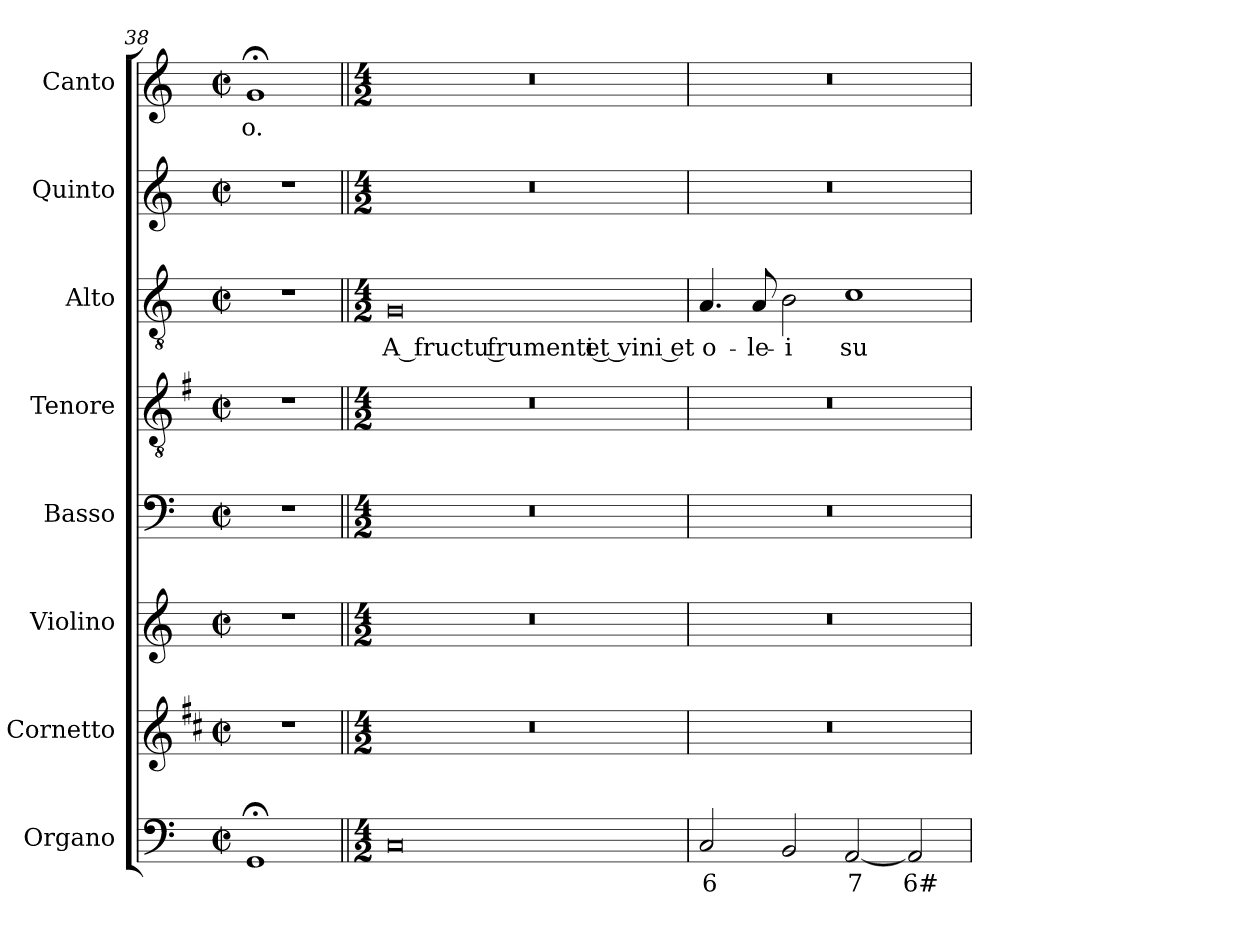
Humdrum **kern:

**kern	**text	**kern	**kern	**kern	**kern	**kern	**text	**kern	**kern	**text
*part8	*part8	*part7	*part6	*part5	*part4	*part3	*part3	*part2	*part1	*part1
*staff8	*staff8	*staff7	*staff6	*staff5	*staff4	*staff3	*staff3	*staff2	*staff1	*staff1
*I"Organo	*	*I"Cornetto	*I"Violino	*I"Basso	*I"Tenore	*I"Alto	*	*I"Quinto	*I"Canto	*
*I'Or	*	*I'Cto.	*I'Vln.	*I'B	*I'T	*I'A	*	*	*I'C	*
*clefF4	*	*clefG2	*clefG2	*clefF4	*clefGv2	*clefGv2	*	*clefG2	*clefG2	*
*	*	*ITrd1c2	*	*	*ITrd4c7	*	*	*	*	*
*k[]	*	*k[]	*k[]	*k[]	*k[]	*k[]	*	*k[]	*k[]	*
*C:	*	*C:	*C:	*C:	*C:	*C:	*	*C:	*C:	*
*M2/2	*	*M2/2	*M2/2	*M2/2	*M2/2	*M2/2	*	*M2/2	*M2/2	*
*met(c|)	*	*met(c|)	*met(c|)	*met(c|)	*met(c|)	*met(c|)	*	*met(c|)	*met(c|)	*
=38	=38	=38	=38	=38	=38	=38	=38	=38	=38	=38
!	!	!	!	!	!	!	!	!	!	!LO:LY:b
1GG;<	.	1r	1r	1r	1r	1r	.	1r	1g;<	-o.
!!LO:LB:g=z
=39||	=39||	=39||	=39||	=39||	=39||	=39||	=39||	=39||	=39||	=39||
*M4/2	*	*M4/2	*M4/2	*M4/2	*M4/2	*M4/2	*	*M4/2	*M4/2	*
!	!	!	!	!	!	!	!LO:LY:b	!	!	!
0C	.	0r	0r	0r	0r	0G	A fructu frumenti et vini et	0r	0r	.
=40	=40	=40	=40	=40	=40	=40	=40	=40	=40	=40
!	!LO:LY:b	!	!	!	!	!	!LO:LY:b	!	!	!
2C/	6	0r	0r	0r	0r	4.A/	o-	0r	0r	.
!	!	!	!	!	!	!	!LO:LY:b	!	!	!
.	.	.	.	.	.	8A/	-le-	.	.	.
!	!	!	!	!	!	!	!LO:LY:b	!	!	!
2BB/	.	.	.	.	.	2B\	-i	.	.	.
!	!LO:LY:b	!	!	!	!	!	!LO:LY:b	!	!	!
[2AA/	7	.	.	.	.	1c	su-	.	.	.
!	!LO:LY:b	!	!	!	!	!	!	!	!	!
2AA/]	6#	.	.	.	.	.	.	.	.	.
=	=	=	=	=	=	=	=	=	=	=
*-	*-	*-	*-	*-	*-	*-	*-	*-	*-	*-
